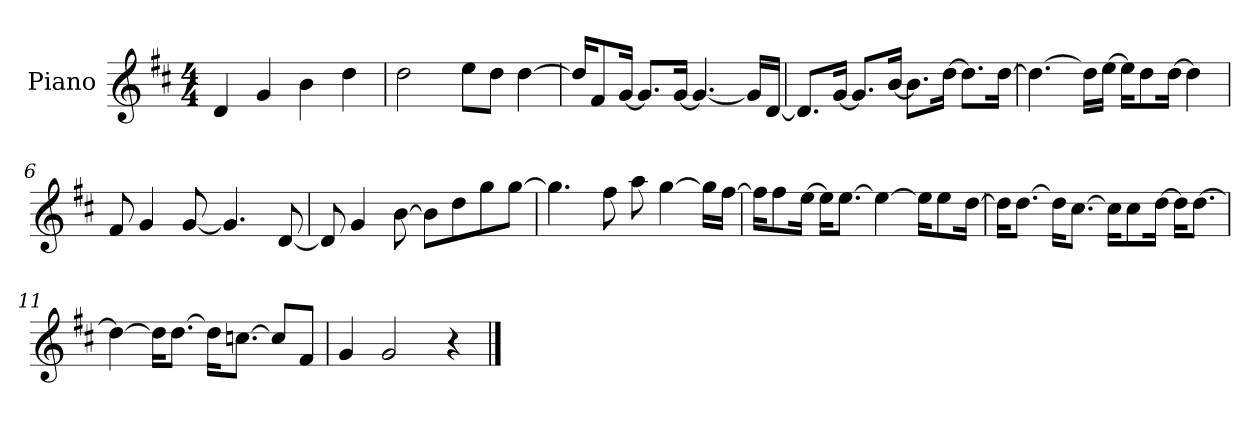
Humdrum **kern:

**kern
*part1
*staff1
*I"Piano
*I'P-no
*clefG2
*k[f#c#]
*M4/4
*MM90
=1
4d/
4g/
4b\
4dd\
=2
2dd\
8ee\L
8dd\J
[4dd\
=3
16dd/KL]
8f#/
[16g/Jk
8.g/L]
[16g/Jk
4.g/_
16g/LL]
[16d/JJ
=4
8.d/L]
[16g/Jk
8.g/L]
[16b/Jk
8.b\L]
[16dd\Jk
8.dd\L]
[16dd\Jk
=5
4.dd\_
16dd\LL]
[16ee\JJ
16ee\KL]
8dd\
[16dd\Jk
4dd\]
!!LO:LB:g=z
=6
8f#/
4g/
[8g/
4.g/]
[8d/
=7
8d/]
4g/
[8b\
8b\L]
8dd\
8gg\
[8gg\J
=8
4.gg\]
8ff#\
8aa\
[4gg\
16gg\LL]
[16ff#\JJ
=9
16ff#\KL]
8ff#\
[16ee\Jk
16ee\KL]
[8.ee\J
4ee\_
16ee\KL]
8ee\
[16dd\Jk
=10
16dd\KL]
[8.dd\J
16dd\KL]
[8.cc#\J
16cc#\KL]
8cc#\
[16dd\Jk
16dd\KL]
[8.dd\J
!!LO:LB:g=z
=11
4dd\_
16dd\KL]
[8.dd\J
16dd\KL]
[8.ccn\J
8cc/L]
8f#/J
=12
4g/
2g/
4r
==
*-
